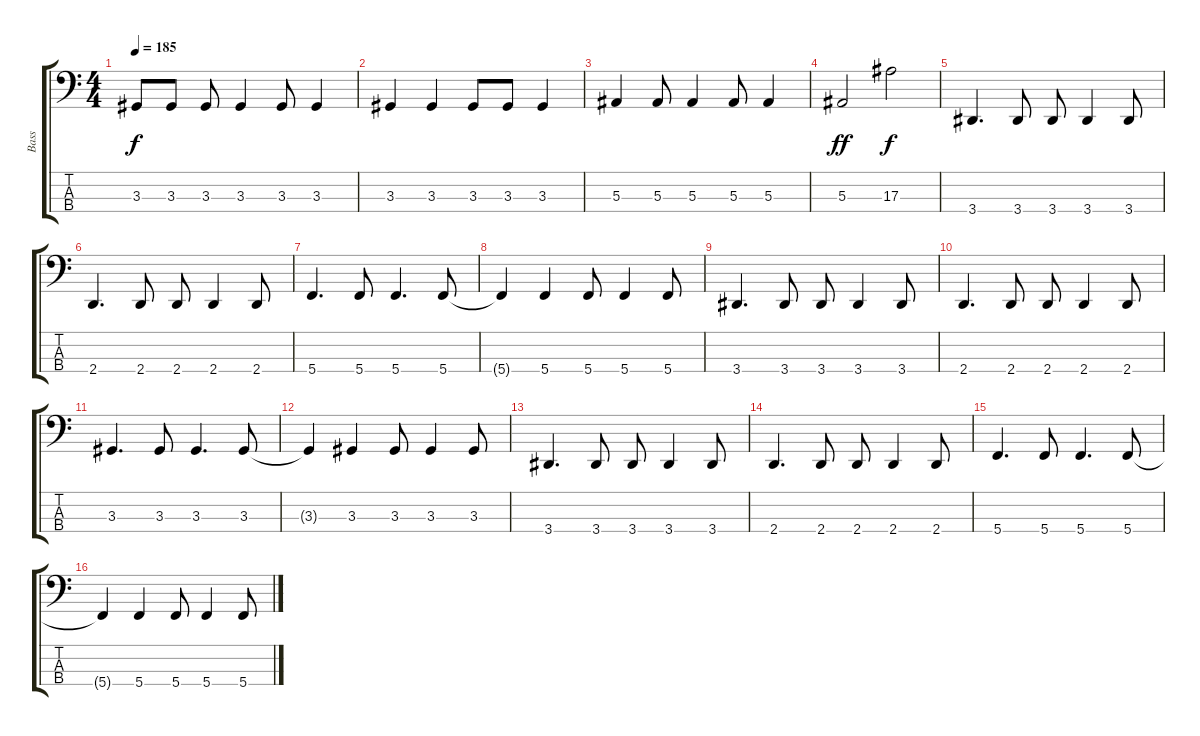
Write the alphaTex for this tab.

\track ("Bass" "Bass") {instrument electricbasspick}
\staff {score tabs}
\tuning (Eb2 Bb1 F1 C1) {hide}
\ts (4 4)
\tempo 185
\clef f4
\ks c
3.3{t}.8{dy f} 3.3.8 3.3.8 3.3.4 3.3.8 3.3.4 |
3.3.4 3.3.4 3.3.8 3.3.8 3.3.4 |
5.3.4 5.3.8 5.3.4 5.3.8 5.3.4 |
5.3.2{dy ff} 17.3.2{dy f} |
3.4.4{d} 3.4.8 3.4.8 3.4.4 3.4.8 |
2.4.4{d} 2.4.8 2.4.8 2.4.4 2.4.8 |
5.4.4{d} 5.4.8 5.4.4{d} 5.4.8 |
5.4{t}.4 5.4.4 5.4.8 5.4.4 5.4.8 |
3.4.4{d} 3.4.8 3.4.8 3.4.4 3.4.8 |
2.4.4{d} 2.4.8 2.4.8 2.4.4 2.4.8 |
3.3.4{d} 3.3.8 3.3.4{d} 3.3.8 |
3.3{t}.4 3.3.4 3.3.8 3.3.4 3.3.8 |
3.4.4{d} 3.4.8 3.4.8 3.4.4 3.4.8 |
2.4.4{d} 2.4.8 2.4.8 2.4.4 2.4.8 |
5.4.4{d} 5.4.8 5.4.4{d} 5.4.8 |
5.4{t}.4 5.4.4 5.4.8 5.4.4 5.4.8
